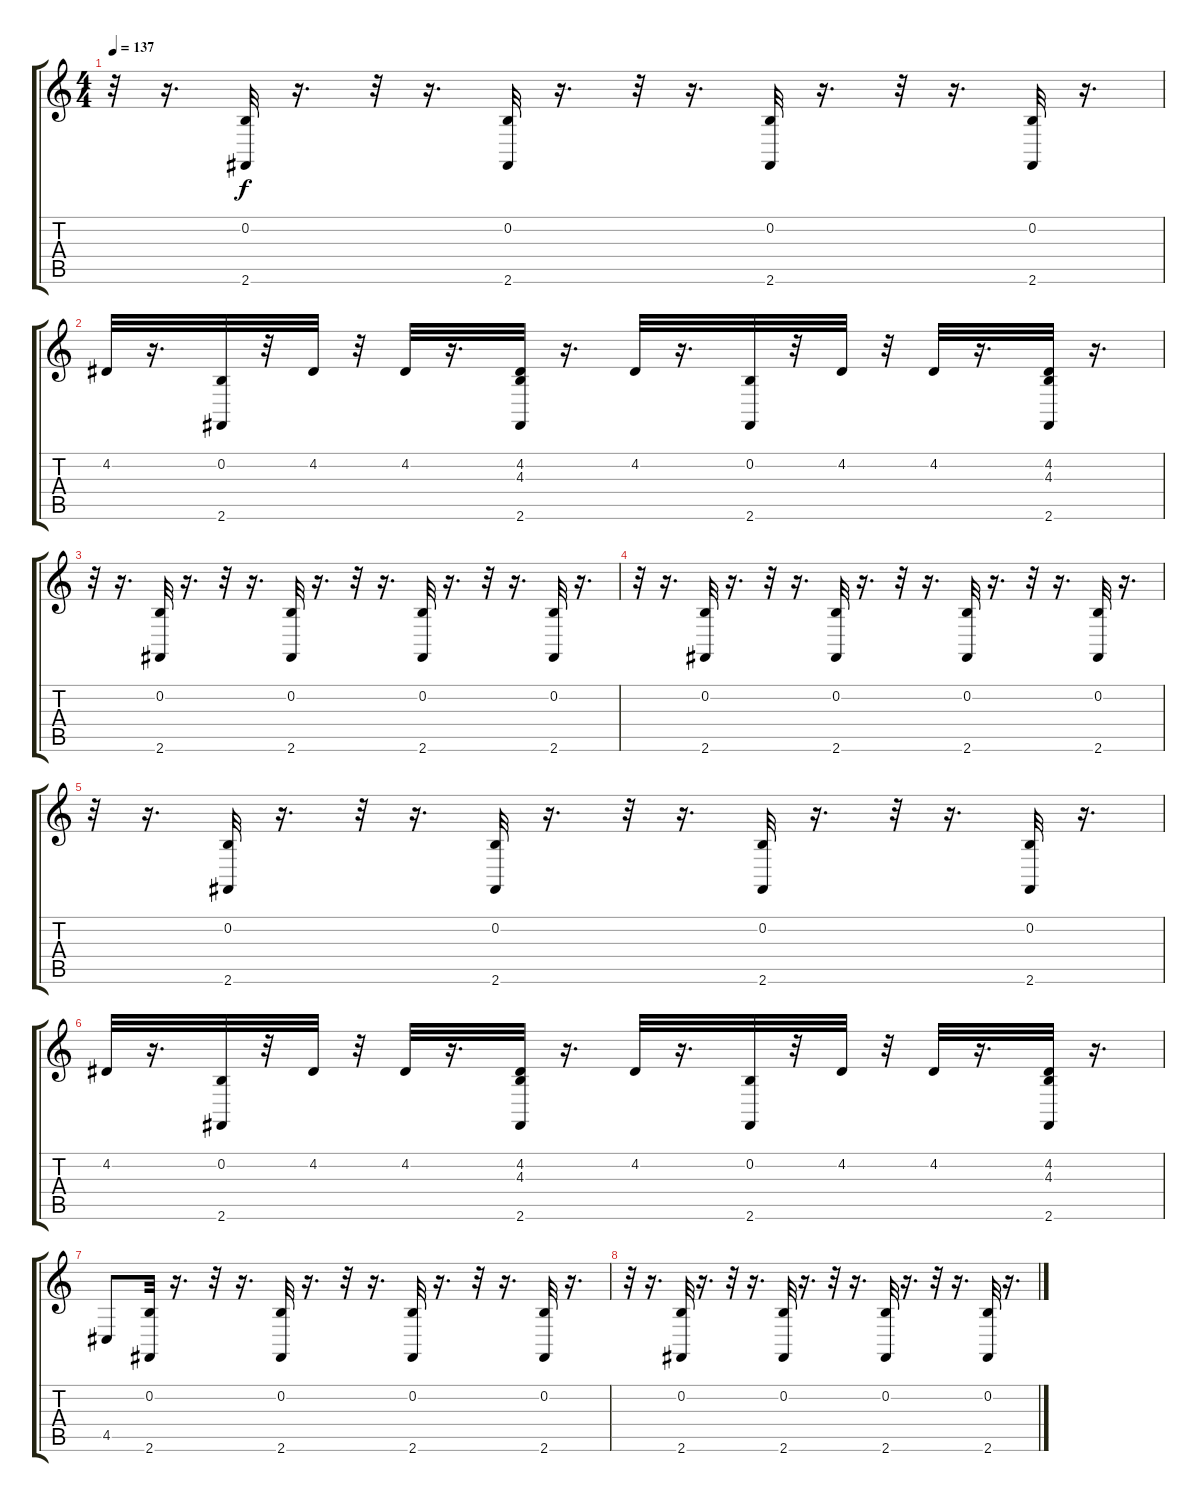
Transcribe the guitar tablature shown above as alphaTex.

\track "" {instrument acousticgrandpiano}
\staff {score tabs}
\tuning (E4 B3 G3 D3 A2 E2) {hide}
\ts (4 4)
\tempo 137
\clef g2
\ks c
r.32{dy f} r.16{d} (0.2 2.6).32 r.16{d} r.32 r.16{d} (0.2 2.6).32 r.16{d} r.32 r.16{d} (0.2 2.6).32 r.16{d} r.32 r.16{d} (0.2 2.6).32 r.16{d} |
4.2.32 r.16{d} (0.2 2.6).32 r.32 4.2.32 r.32 4.2.32 r.16{d} (4.2 4.3 2.6).32 r.16{d} 4.2.32 r.16{d} (0.2 2.6).32 r.32 4.2.32 r.32 4.2.32 r.16{d} (4.2 4.3 2.6).32 r.16{d} |
r.32 r.16{d} (0.2 2.6).32 r.16{d} r.32 r.16{d} (0.2 2.6).32 r.16{d} r.32 r.16{d} (0.2 2.6).32 r.16{d} r.32 r.16{d} (0.2 2.6).32 r.16{d} |
r.32 r.16{d} (0.2 2.6).32 r.16{d} r.32 r.16{d} (0.2 2.6).32 r.16{d} r.32 r.16{d} (0.2 2.6).32 r.16{d} r.32 r.16{d} (0.2 2.6).32 r.16{d} |
r.32 r.16{d} (0.2 2.6).32 r.16{d} r.32 r.16{d} (0.2 2.6).32 r.16{d} r.32 r.16{d} (0.2 2.6).32 r.16{d} r.32 r.16{d} (0.2 2.6).32 r.16{d} |
4.2.32 r.16{d} (0.2 2.6).32 r.32 4.2.32 r.32 4.2.32 r.16{d} (4.2 4.3 2.6).32 r.16{d} 4.2.32 r.16{d} (0.2 2.6).32 r.32 4.2.32 r.32 4.2.32 r.16{d} (4.2 4.3 2.6).32 r.16{d} |
4.5.8 (0.2 2.6).32 r.16{d} r.32 r.16{d} (0.2 2.6).32 r.16{d} r.32 r.16{d} (0.2 2.6).32 r.16{d} r.32 r.16{d} (0.2 2.6).32 r.16{d} |
r.32 r.16{d} (0.2 2.6).32 r.16{d} r.32 r.16{d} (0.2 2.6).32 r.16{d} r.32 r.16{d} (0.2 2.6).32 r.16{d} r.32 r.16{d} (0.2 2.6).32 r.16{d}
